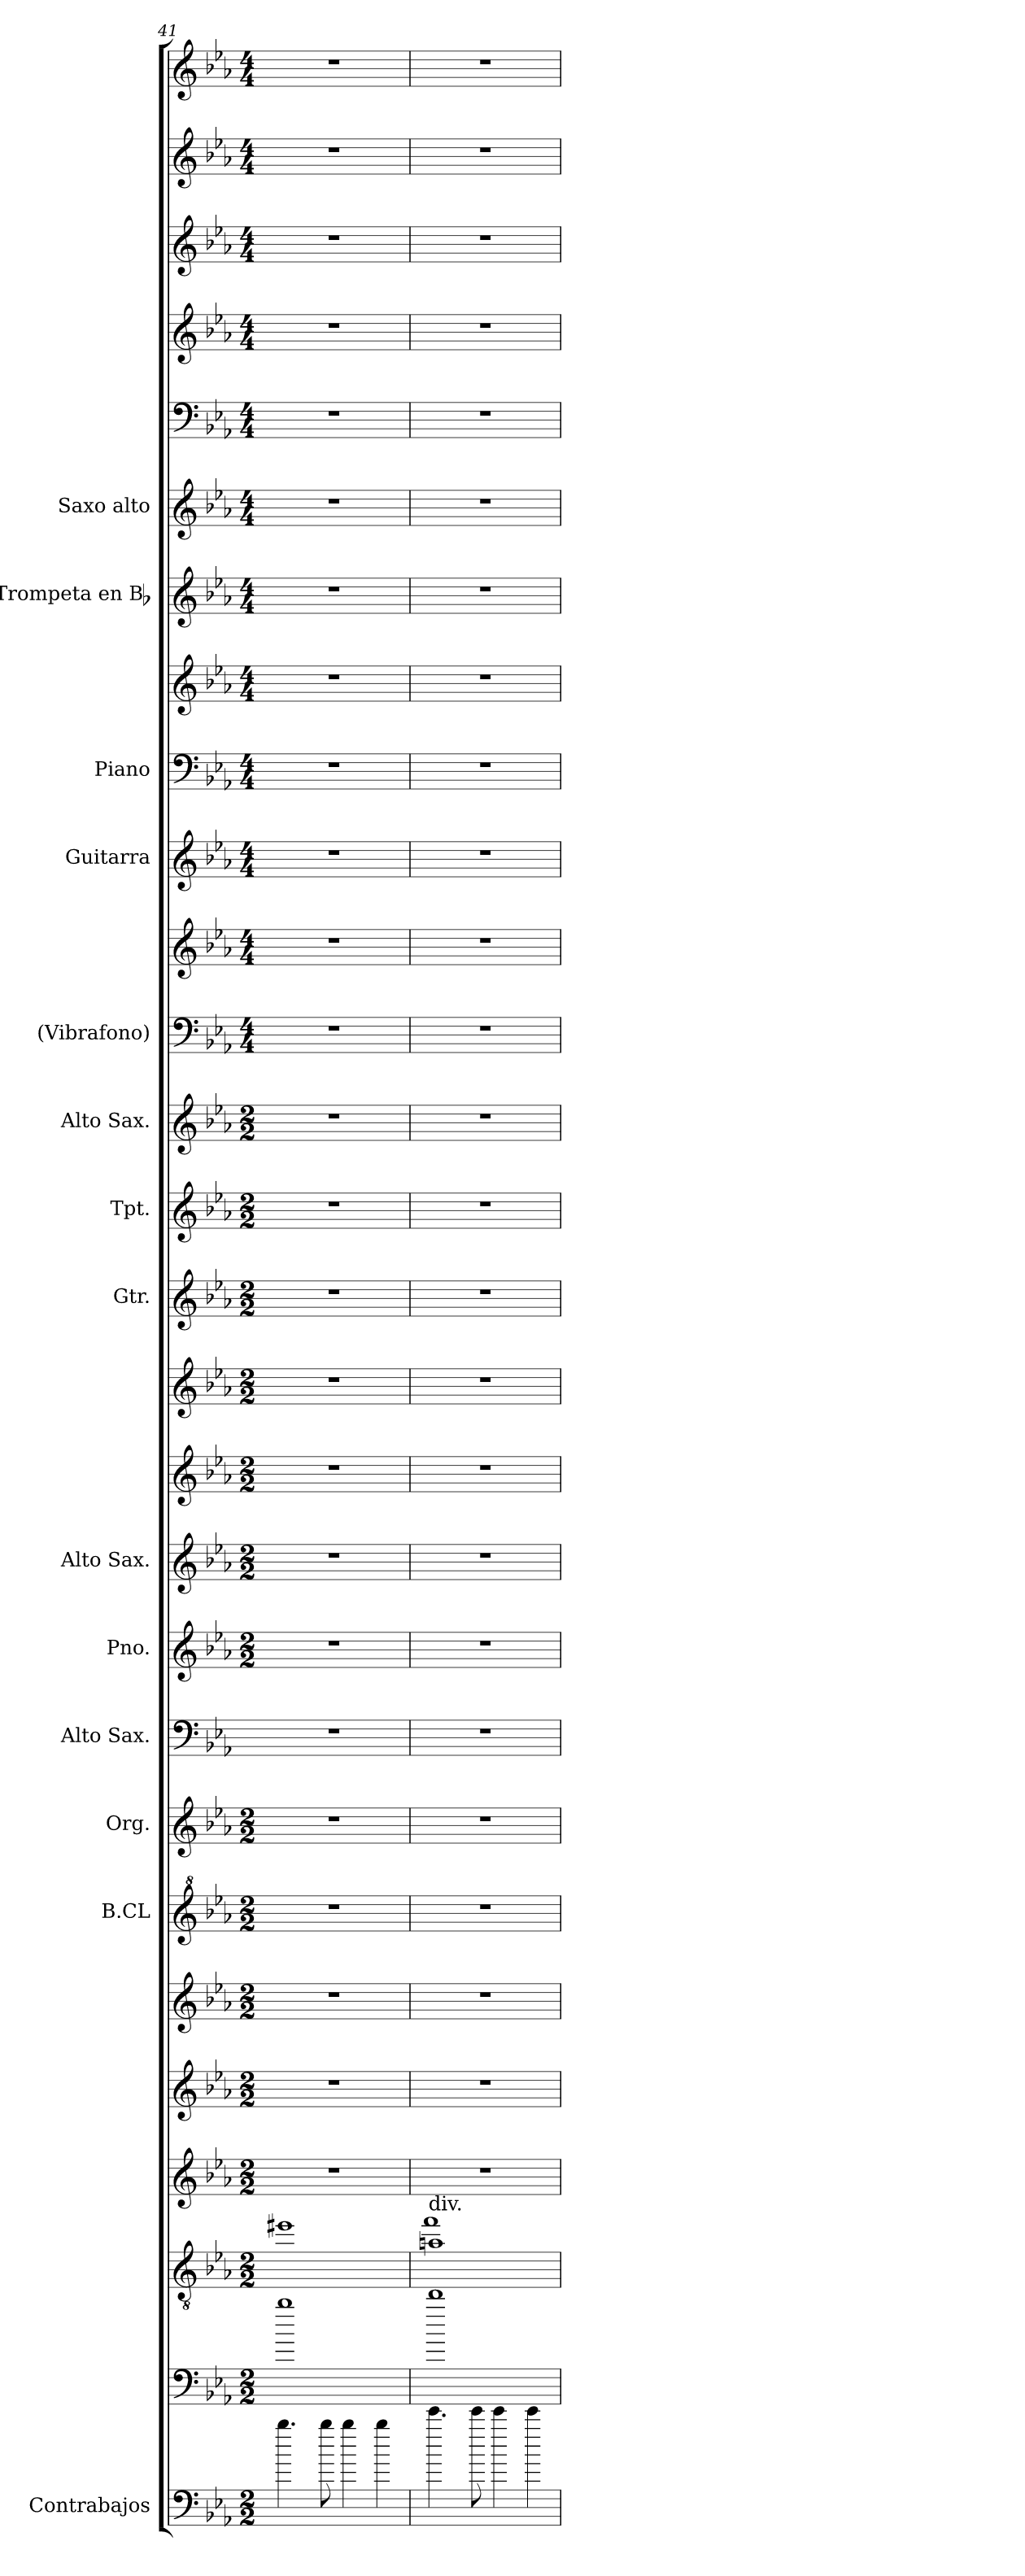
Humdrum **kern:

**kern	**kern	**kern	**kern	**kern	**kern	**kern	**kern	**kern	**kern	**kern	**kern	**kern	**kern	**kern	**kern	**kern	**kern	**kern	**kern	**kern	**kern	**kern	**kern	**kern	**kern	**kern	**kern
*part17	*part17	*part17	*part17	*part17	*part16	*part15	*part14	*part13	*part12	*part11	*part10	*part9	*part8	*part7	*part6	*part5	*part5	*part4	*part3	*part3	*part2	*part1	*part1	*part1	*part1	*part1	*part1
*staff28	*staff27	*staff26	*staff25	*staff24	*staff23	*staff22	*staff21	*staff20	*staff19	*staff18	*staff17	*staff16	*staff15	*staff14	*staff13	*staff12	*staff11	*staff10	*staff9	*staff8	*staff7	*staff6	*staff5	*staff4	*staff3	*staff2	*staff1
*I"Contrabajos	*	*	*	*	*	*I"B.CL	*I"Org.	*I"Alto Sax.	*I"Pno.	*I"Alto Sax.	*	*	*I"Gtr.	*I"Tpt.	*I"Alto Sax.	*I"(Vibrafono)	*	*I"Guitarra	*I"Piano	*	*I"Trompeta en Bb	*I"Saxo alto	*	*	*	*	*
*I'Cb	*	*	*	*	*	*	*	*	*I'Pno	*I'Sax	*	*	*	*	*I'Sax	*	*	*	*I'Pno	*	*	*I'A	*	*	*	*	*
!!LO:PB:g=z
*clefF4	*clefF4	*clefGv2	*clefG2	*clefG2	*clefG2	*clefG^2	*clefG2	*clefF4	*clefG2	*clefG2	*clefG2	*clefG2	*clefG2	*clefG2	*clefG2	*clefF4	*clefG2	*clefG2	*clefF4	*clefG2	*clefG2	*clefG2	*clefF4	*clefG2	*clefG2	*clefG2	*clefG2
*ITrd7c12	*ITrd7c12	*ITrd7c12	*ITrd7c12	*ITrd7c12	*	*ITrd8c14	*	*	*	*	*	*	*	*	*	*	*	*	*	*	*	*	*	*	*	*	*
*k[b-e-a-]	*k[b-e-a-]	*k[b-e-a-]	*k[b-e-a-]	*k[b-e-a-]	*k[b-e-a-]	*k[b-e-a-]	*k[b-e-a-]	*k[b-e-a-]	*k[b-e-a-]	*k[b-e-a-]	*k[b-e-a-]	*k[b-e-a-]	*k[b-e-a-]	*k[b-e-a-]	*k[b-e-a-]	*k[b-e-a-]	*k[b-e-a-]	*k[b-e-a-]	*k[b-e-a-]	*k[b-e-a-]	*k[b-e-a-]	*k[b-e-a-]	*k[b-e-a-]	*k[b-e-a-]	*k[b-e-a-]	*k[b-e-a-]	*k[b-e-a-]
*E-:	*E-:	*E-:	*E-:	*E-:	*E-:	*E-:	*E-:	*E-:	*E-:	*E-:	*E-:	*E-:	*E-:	*E-:	*E-:	*E-:	*E-:	*E-:	*E-:	*E-:	*E-:	*E-:	*E-:	*E-:	*E-:	*E-:	*E-:
*M2/2	*M2/2	*M2/2	*M2/2	*M2/2	*M2/2	*M2/2	*M2/2	*	*M2/2	*M2/2	*M2/2	*M2/2	*M2/2	*M2/2	*M2/2	*M4/4	*M4/4	*M4/4	*M4/4	*M4/4	*M4/4	*M4/4	*M4/4	*M4/4	*M4/4	*M4/4	*M4/4
=41	=41	=41	=41	=41	=41	=41	=41	=41	=41	=41	=41	=41	=41	=41	=41	=41	=41	=41	=41	=41	=41	=41	=41	=41	=41	=41	=41
*^	*	*	*	*	*	*	*	*	*	*	*	*	*	*	*	*	*	*	*	*	*	*	*	*	*	*	*
4.b-\	1ryy	1b-	1e#X	1r	1r	1r	1r	1r	1r	1r	1r	1r	1r	1r	1r	1r	1r	1r	1r	1r	1r	1r	1r	1r	1r	1r	1r	1r
8b-\	.	.	.	.	.	.	.	.	.	.	.	.	.	.	.	.	.	.	.	.	.	.	.	.	.	.	.	.
4b-\	.	.	.	.	.	.	.	.	.	.	.	.	.	.	.	.	.	.	.	.	.	.	.	.	.	.	.	.
4b-\	.	.	.	.	.	.	.	.	.	.	.	.	.	.	.	.	.	.	.	.	.	.	.	.	.	.	.	.
=42	=42	=42	=42	=42	=42	=42	=42	=42	=42	=42	=42	=42	=42	=42	=42	=42	=42	=42	=42	=42	=42	=42	=42	=42	=42	=42	=42	=42
*	*	*	*^	*	*	*	*	*	*	*	*	*	*	*	*	*	*	*	*	*	*	*	*	*	*	*	*	*
!	!	!	!LO:TX:a:t=div.	!	!	!	!	!	!	!	!	!	!	!	!	!	!	!	!	!	!	!	!	!	!	!	!	!	!
4.ee-\	1ryy	1dd	1An	1f	1r	1r	1r	1r	1r	1r	1r	1r	1r	1r	1r	1r	1r	1r	1r	1r	1r	1r	1r	1r	1r	1r	1r	1r	1r
8ee-\	.	.	.	.	.	.	.	.	.	.	.	.	.	.	.	.	.	.	.	.	.	.	.	.	.	.	.	.	.
4ee-\	.	.	.	.	.	.	.	.	.	.	.	.	.	.	.	.	.	.	.	.	.	.	.	.	.	.	.	.	.
4ee-\	.	.	.	.	.	.	.	.	.	.	.	.	.	.	.	.	.	.	.	.	.	.	.	.	.	.	.	.	.
*v	*v	*	*v	*v	*	*	*	*	*	*	*	*	*	*	*	*	*	*	*	*	*	*	*	*	*	*	*	*	*
=	=	=	=	=	=	=	=	=	=	=	=	=	=	=	=	=	=	=	=	=	=	=	=	=	=	=	=
*-	*-	*-	*-	*-	*-	*-	*-	*-	*-	*-	*-	*-	*-	*-	*-	*-	*-	*-	*-	*-	*-	*-	*-	*-	*-	*-	*-
